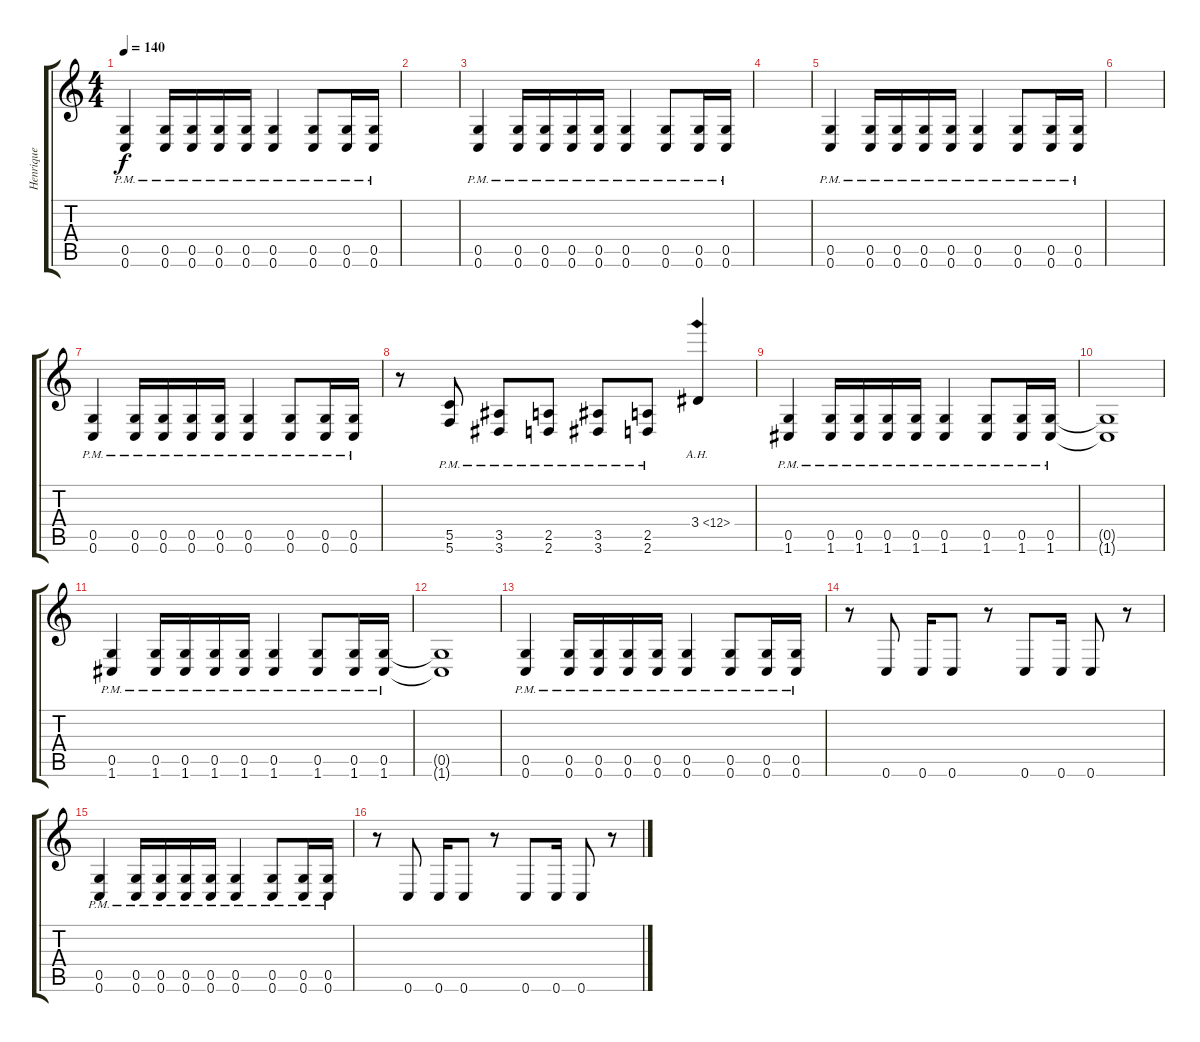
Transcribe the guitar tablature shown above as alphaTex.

\track ("Henrique" "Henrique") {instrument distortionguitar}
\staff {score tabs}
\tuning (D4 A3 F3 C3 G2 C2) {hide}
\ts (4 4)
\tempo 140
\clef g2
\ks c
(0.5{pm} 0.6{pm}).4{dy f volume 13} (0.5{pm} 0.6{pm}).16 (0.5{pm} 0.6{pm}).16 (0.5{pm} 0.6{pm}).16 (0.5{pm} 0.6{pm}).16 (0.5{pm} 0.6{pm}).4 (0.5{pm} 0.6{pm}).8 (0.5{pm} 0.6{pm}).16 (0.5{pm} 0.6{pm}).16 |
|
(0.5{pm} 0.6{pm}).4 (0.5{pm} 0.6{pm}).16 (0.5{pm} 0.6{pm}).16 (0.5{pm} 0.6{pm}).16 (0.5{pm} 0.6{pm}).16 (0.5{pm} 0.6{pm}).4 (0.5{pm} 0.6{pm}).8 (0.5{pm} 0.6{pm}).16 (0.5{pm} 0.6{pm}).16 |
|
(0.5{pm} 0.6{pm}).4 (0.5{pm} 0.6{pm}).16 (0.5{pm} 0.6{pm}).16 (0.5{pm} 0.6{pm}).16 (0.5{pm} 0.6{pm}).16 (0.5{pm} 0.6{pm}).4 (0.5{pm} 0.6{pm}).8 (0.5{pm} 0.6{pm}).16 (0.5{pm} 0.6{pm}).16 |
|
(0.5{pm} 0.6{pm}).4{instrument distortionguitar} (0.5{pm} 0.6{pm}).16 (0.5{pm} 0.6{pm}).16 (0.5{pm} 0.6{pm}).16 (0.5{pm} 0.6{pm}).16 (0.5{pm} 0.6{pm}).4 (0.5{pm} 0.6{pm}).8 (0.5{pm} 0.6{pm}).16 (0.5{pm} 0.6{pm}).16 |
r.8 (5.5{pm} 5.6{pm}).8 (3.5{pm} 3.6{pm}).8 (2.5{pm} 2.6{pm}).8 (3.5{pm} 3.6{pm}).8 (2.5{pm} 2.6{pm}).8 3.4{ah 9}.4{instrument guitarharmonics} |
(0.5{pm} 1.6{pm}).4{instrument distortionguitar} (0.5{pm} 1.6{pm}).16 (0.5{pm} 1.6{pm}).16 (0.5{pm} 1.6{pm}).16 (0.5{pm} 1.6{pm}).16 (0.5{pm} 1.6{pm}).4 (0.5{pm} 1.6{pm}).8 (0.5{pm} 1.6{pm}).16 (0.5{pm} 1.6{pm}).16 |
(0.5{t} 1.6{t}).1 |
(0.5{pm} 1.6{pm}).4 (0.5{pm} 1.6{pm}).16 (0.5{pm} 1.6{pm}).16 (0.5{pm} 1.6{pm}).16 (0.5{pm} 1.6{pm}).16 (0.5{pm} 1.6{pm}).4 (0.5{pm} 1.6{pm}).8 (0.5{pm} 1.6{pm}).16 (0.5{pm} 1.6{pm}).16 |
(0.5{t} 1.6{t}).1 |
(0.5{pm} 0.6{pm}).4 (0.5{pm} 0.6{pm}).16 (0.5{pm} 0.6{pm}).16 (0.5{pm} 0.6{pm}).16 (0.5{pm} 0.6{pm}).16 (0.5{pm} 0.6{pm}).4 (0.5{pm} 0.6{pm}).8 (0.5{pm} 0.6{pm}).16 (0.5{pm} 0.6{pm}).16 |
r.8 0.6.8 0.6.16 0.6.8 r.8 0.6.8 0.6.16 0.6.8 r.8 |
(0.5{pm} 0.6{pm}).4 (0.5{pm} 0.6{pm}).16 (0.5{pm} 0.6{pm}).16 (0.5{pm} 0.6{pm}).16 (0.5{pm} 0.6{pm}).16 (0.5{pm} 0.6{pm}).4 (0.5{pm} 0.6{pm}).8 (0.5{pm} 0.6{pm}).16 (0.5{pm} 0.6{pm}).16 |
r.8 0.6.8 0.6.16 0.6.8 r.8 0.6.8 0.6.16 0.6.8 r.8
